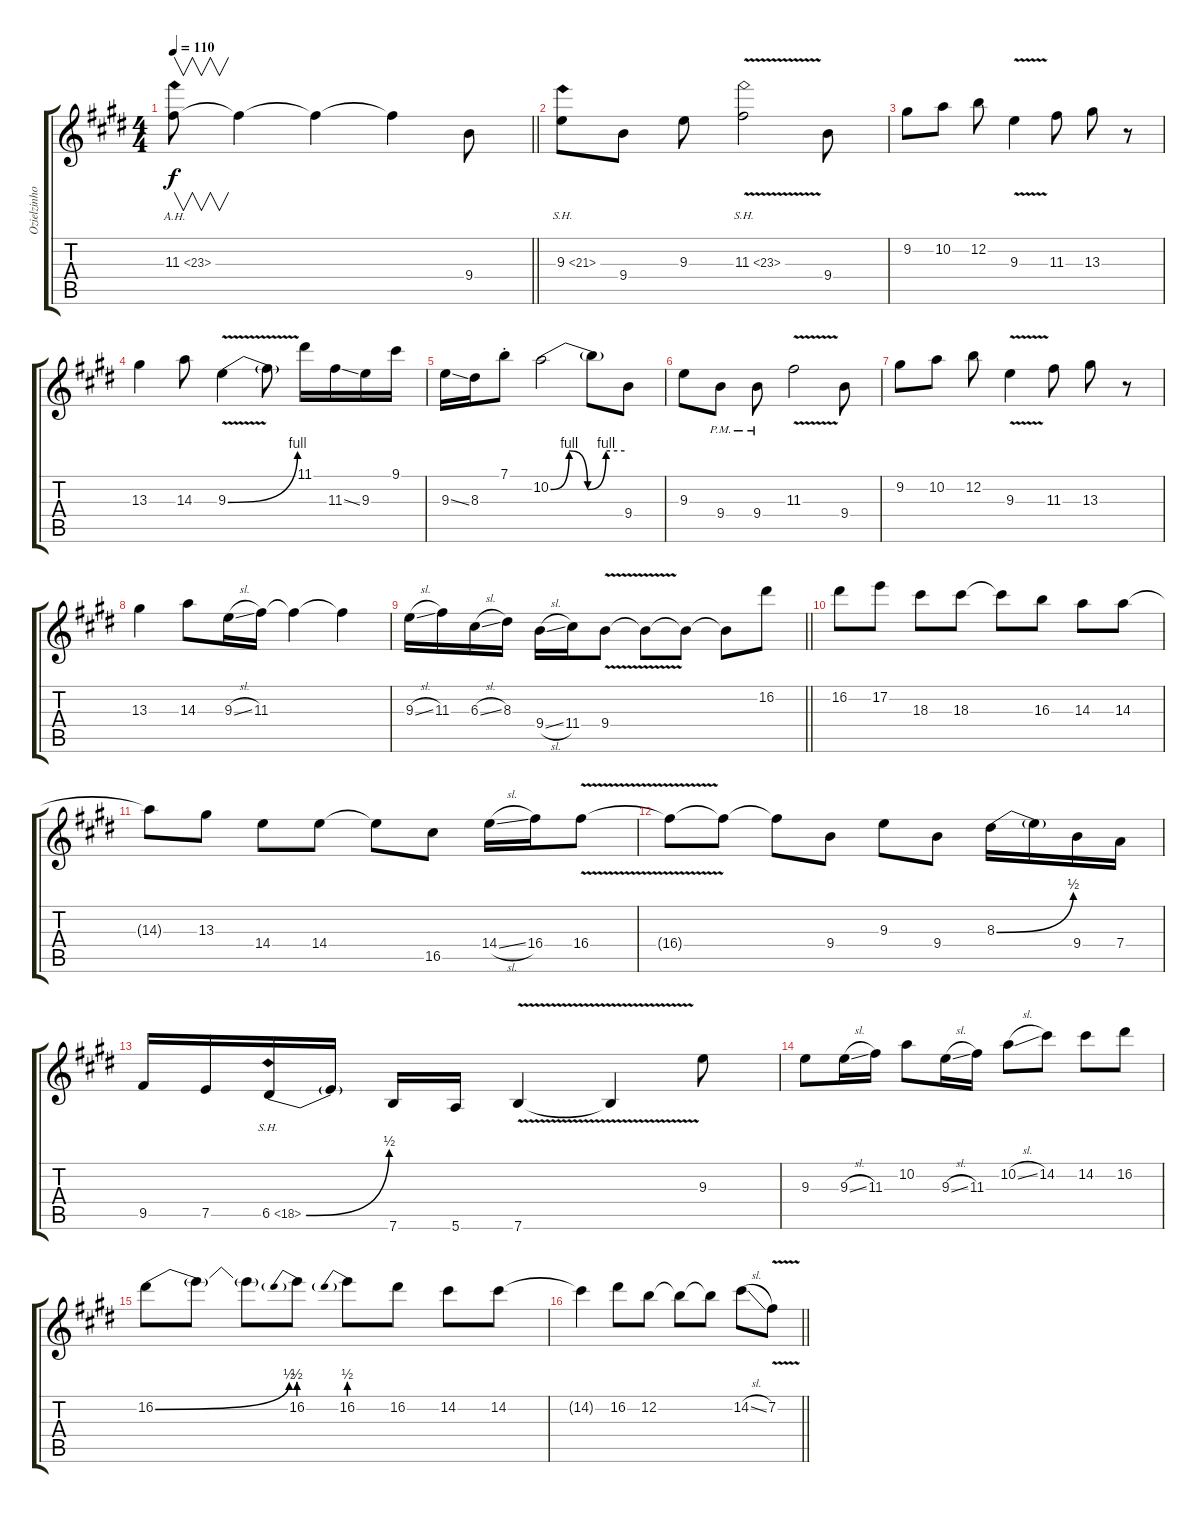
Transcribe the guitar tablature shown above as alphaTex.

\track ("Ozielzinho" "Ozielzinho") {instrument overdrivenguitar}
\staff {score tabs}
\tuning (E4 B3 G3 D3 A2 E2) {hide}
\ts (4 4)
\tempo 110
\clef g2
\barLineRight lightlight
\ks e
11.3{ah 12}.8{v dy f} 11.3{t}.4 11.3{t}.4 11.3{t}.4 9.4.8 |
\section ("" "")
9.3{sh 12}.8 9.4.8 9.3.8 11.3{sh 12 v}.2 9.4.8 |
9.2.8 10.2.8 12.2.8 9.3{v}.4 11.3.8 13.3.8 r.8 |
13.3.4 14.3.8 9.3{be (bend 0 0 60 4) v}.4 9.3{t}.8 11.1.16 11.3{ss}.16 9.3.16 9.1.16 |
9.3{ss}.16 8.3.16 7.1{st}.8 10.2{be (custom 0 0 15 4 30 0 45 4 60 4)}.2 10.2{t}.8 9.4.8 |
9.3.8 9.4{pm}.8 9.4{pm}.8 11.3{v}.2 9.4.8 |
9.2.8 10.2.8 12.2.8 9.3{v}.4 11.3.8 13.3.8 r.8 |
13.3.4 14.3.8 9.3{sl}.16 11.3.16 11.3{t}.4 11.3{t}.4 |
\barLineRight lightlight
9.3{sl}.16 11.3.16 6.3{sl}.16 8.3.16 9.4{sl}.16 11.4.16 9.4{v}.8 9.4{t}.8 9.4{t}.8 9.4{t}.8 16.2.8 |
\section ("" "")
16.2.8 17.2.8 18.3.8 18.3.8 18.3{t}.8 16.3.8 14.3.8 14.3.8 |
14.3{t}.8 13.3.8 14.4.8 14.4.8 14.4{t}.8 16.5.8 14.4{sl}.16 16.4.16 16.4{v}.8 |
16.4{t}.8 16.4{t}.8 16.4{t}.8 9.4.8 9.3.8 9.4.8 8.3{be (bend 0 0 60 2)}.16 8.3{t}.16 9.4.16 7.4.16 |
9.5.16 7.5.16 6.5{be (bend 0 0 60 2) sh 12}.16 6.5{t}.16 7.6.16 5.6.16 7.6{v}.4 7.6{t}.4 9.3.8 |
9.3.8 9.3{sl}.16 11.3.16 10.2.8 9.3{sl}.16 11.3.16 10.2{sl}.8 14.2.8 14.2.8 16.2.8 |
16.2{be (bend 0 0 60 2)}.8 16.2{t}.8 16.2{t}.8 16.2{be (prebend 0 2 60 2)}.8 16.2{be (prebend 0 2 60 2)}.8 16.2.8 14.2.8 14.2.8 |
\barLineRight lightlight
14.2{t}.4 16.2.8 12.2.8 12.2{t}.8 12.2{t}.8 14.2{sl}.8 7.2{v}.8
